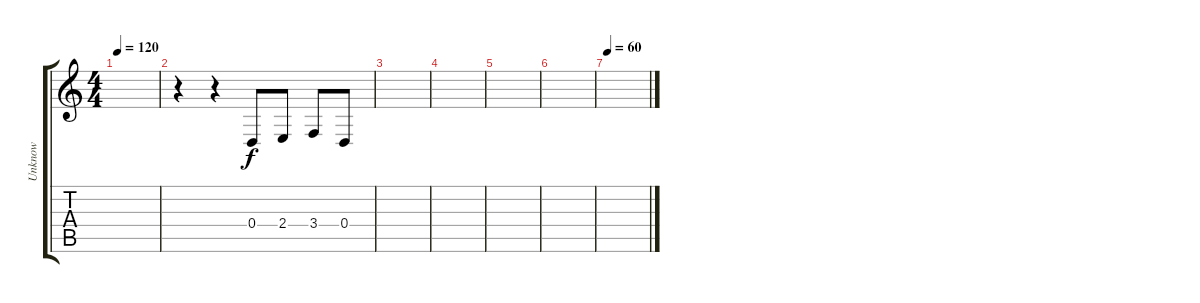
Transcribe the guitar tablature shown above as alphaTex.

\track ("Unknow" "Unknow") {instrument tremolostrings bank 10}
\staff {score tabs}
\tuning (E4 B3 G3 D3 A2 E2) {hide}
\ts (4 4)
\tempo 120
\clef g2
\ks c
|
r.4 r.4 0.4.8 2.4.8 3.4.8 0.4.8 |
|
|
|
|
\tempo 60
